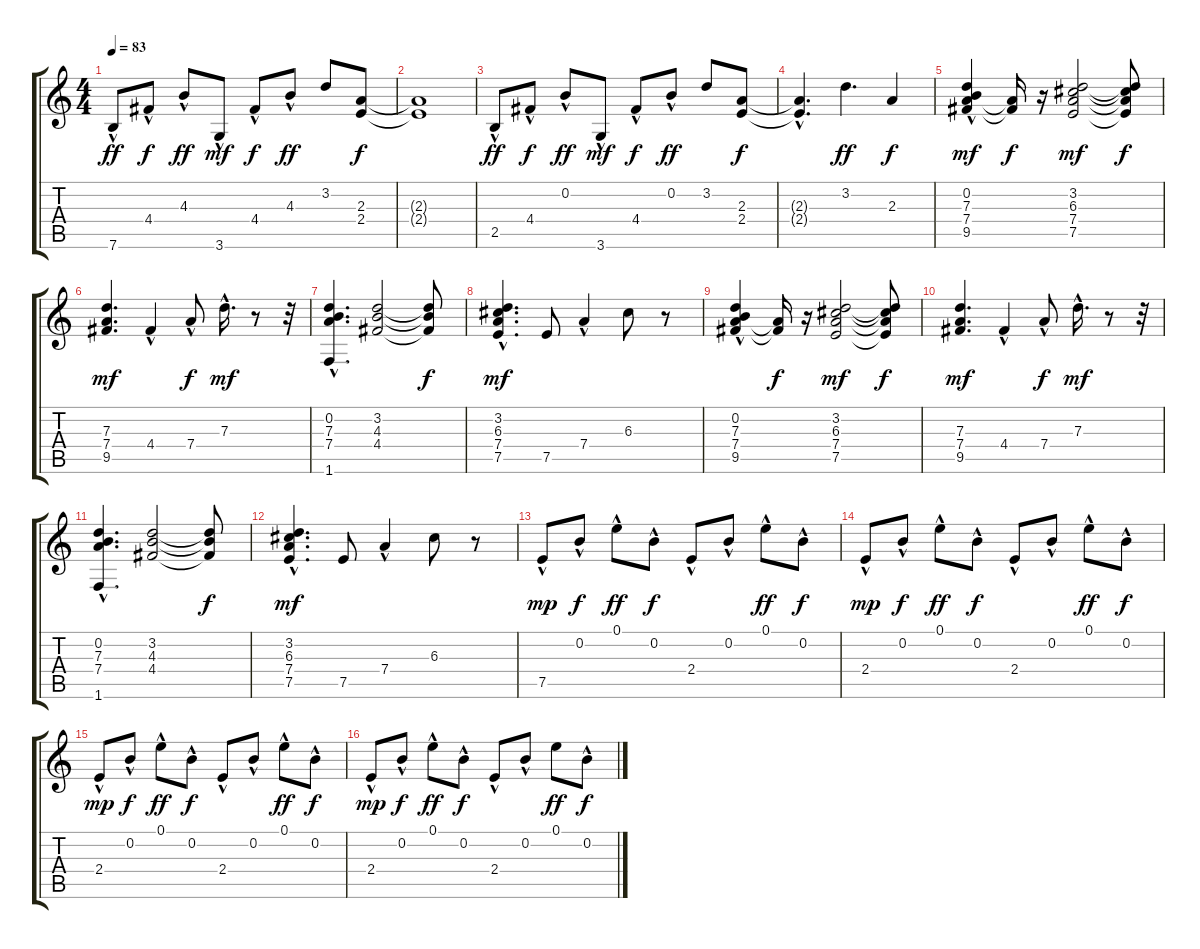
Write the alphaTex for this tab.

\track "" {instrument electricguitarclean}
\staff {score tabs}
\tuning (E4 B3 G3 D3 A2 E2) {hide}
\ts (4 4)
\tempo 83
\clef g2
\ks c
7.6{hac}.8{dy ff} 4.4{hac}.8{dy f} 4.3{hac}.8{dy ff} 3.6{hac}.8{dy mf} 4.4{hac}.8{dy f} 4.3{hac}.8{dy ff} 3.2.8 (2.3 2.4).8{dy f} |
(2.3{t} 2.4{t}).1 |
2.5{hac}.8{dy ff} 4.4{hac}.8{dy f} 0.2{hac}.8{dy ff} 3.6{hac}.8{dy mf} 4.4{hac}.8{dy f} 0.2{hac}.8{dy ff} 3.2.8 (2.3 2.4).8{dy f} |
(2.3{hac t} 2.4{t}).4{d} 3.2.4{d dy ff} 2.3.4{dy f} |
(0.2 7.3{hac} 7.4 9.5).4{dy mf} (7.4{t} 9.5{t}).16{dy f} r.16 (3.2 6.3 7.4 7.5).2{dy mf} (3.2{t} 6.3{t} 7.4{t} 7.5{t}).8{dy f} |
(7.3 7.4 9.5).4{d dy mf} 4.4{hac}.4 7.4{hac}.8{dy f} 7.3{hac}.16{d dy mf} r.8 r.32 |
(0.2{hac} 7.3{hac} 7.4{hac} 1.6{hac}).4{d} (3.2 4.3 4.4).2 (3.2{t} 4.3{t} 4.4{t}).8{dy f} |
(3.2{hac} 6.3 7.4{hac} 7.5).4{d dy mf} 7.5.8 7.4{hac}.4 6.3.8 r.8 |
(0.2 7.3{hac} 7.4 9.5).4 (7.4{t} 9.5{t}).16{dy f} r.16 (3.2 6.3 7.4 7.5).2{dy mf} (3.2{t} 6.3{t} 7.4{t} 7.5{t}).8{dy f} |
(7.3 7.4 9.5).4{d dy mf} 4.4{hac}.4 7.4{hac}.8{dy f} 7.3{hac}.16{d dy mf} r.8 r.32 |
(0.2{hac} 7.3{hac} 7.4{hac} 1.6{hac}).4{d} (3.2 4.3 4.4).2 (3.2{t} 4.3{t} 4.4{t}).8{dy f} |
(3.2{hac} 6.3 7.4{hac} 7.5).4{d dy mf} 7.5.8 7.4{hac}.4 6.3.8 r.8 |
7.5{hac}.8{dy mp} 0.2{hac}.8{dy f} 0.1{hac}.8{dy ff} 0.2{hac}.8{dy f} 2.4{hac}.8 0.2{hac}.8 0.1{hac}.8{dy ff} 0.2{hac}.8{dy f} |
2.4{hac}.8{dy mp} 0.2{hac}.8{dy f} 0.1{hac}.8{dy ff} 0.2{hac}.8{dy f} 2.4{hac}.8 0.2{hac}.8 0.1{hac}.8{dy ff} 0.2{hac}.8{dy f} |
2.4{hac}.8{dy mp} 0.2{hac}.8{dy f} 0.1{hac}.8{dy ff} 0.2{hac}.8{dy f} 2.4{hac}.8 0.2{hac}.8 0.1{hac}.8{dy ff} 0.2{hac}.8{dy f} |
2.4{hac}.8{dy mp} 0.2{hac}.8{dy f} 0.1{hac}.8{dy ff} 0.2{hac}.8{dy f} 2.4{hac}.8 0.2{hac}.8 0.1.8{dy ff} 0.2{hac}.8{dy f}
